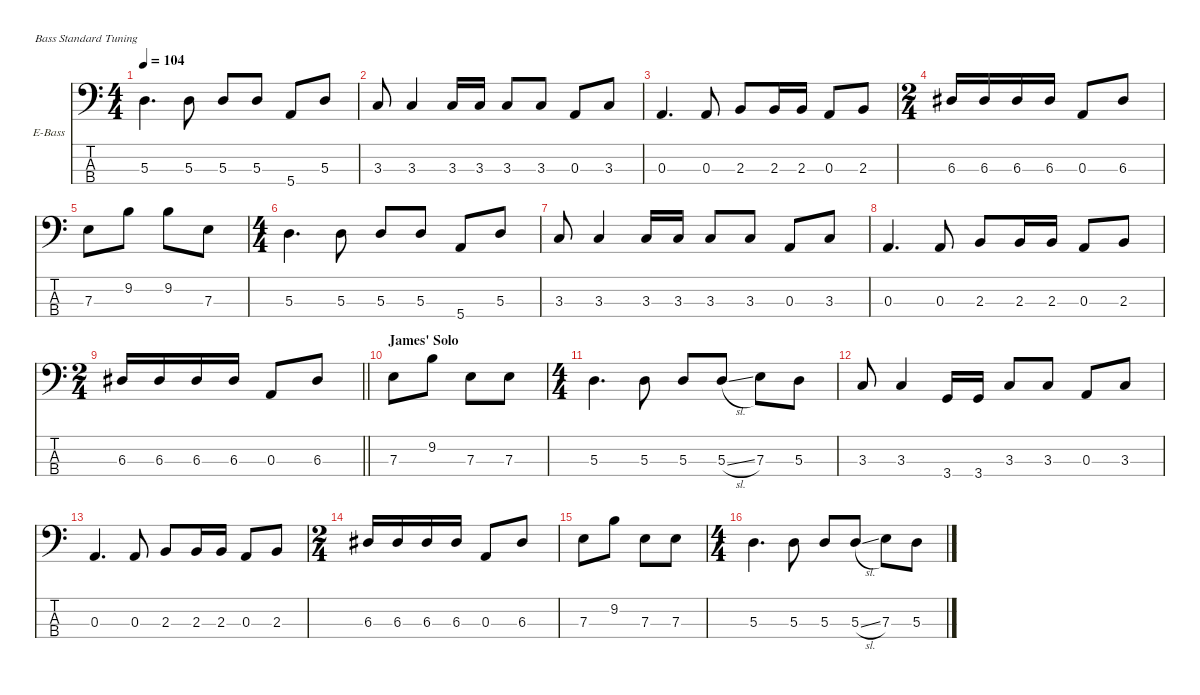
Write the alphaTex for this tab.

\hideDynamics
\bracketExtendMode nobrackets
\firstSystemTrackNameOrientation horizontal
\otherSystemsTrackNameOrientation horizontal
\track ("Cliff Burton" "E-Bass") {instrument electricbassfinger}
\staff {score tabs}
\tuning (G2 D2 A1 E1)
\ts (4 4)
\beaming (8 2 2 2 2)
\tempo 104
\clef f4
\ks c
5.3.4{d dy fff beam Down} 5.3.8{beam Down} 5.3.8{beam Up} 5.3.8{beam Up} 5.4.8{beam Up} 5.3.8{beam Up} |
3.3.8{beam Up} 3.3.4{beam Up} 3.3.16{beam Up} 3.3.16{beam Up} 3.3.8{beam Up} 3.3.8{beam Up} 0.3.8{beam Up} 3.3.8{beam Up} |
0.3.4{d beam Up} 0.3.8{beam Up} 2.3.8{beam Up} 2.3.16{beam Up} 2.3.16{beam Up} 0.3.8{beam Up} 2.3.8{beam Up} |
\ts (2 4)
\beaming (8 2 2)
6.3{acc #}.16{beam Up} 6.3{acc #}.16{beam Up} 6.3{acc #}.16{beam Up} 6.3{acc #}.16{beam Up} 0.3.8{beam Up} 6.3{acc #}.8{beam Up} |
7.3.8{beam Down} 9.2.8{beam Down} 9.2.8{beam Down} 7.3.8{beam Down} |
\ts (4 4)
\beaming (8 2 2 2 2)
5.3.4{d beam Down} 5.3.8{beam Down} 5.3.8{beam Up} 5.3.8{beam Up} 5.4.8{beam Up} 5.3.8{beam Up} |
3.3.8{beam Up} 3.3.4{beam Up} 3.3.16{beam Up} 3.3.16{beam Up} 3.3.8{beam Up} 3.3.8{beam Up} 0.3.8{beam Up} 3.3.8{beam Up} |
0.3.4{d beam Up} 0.3.8{beam Up} 2.3.8{beam Up} 2.3.16{beam Up} 2.3.16{beam Up} 0.3.8{beam Up} 2.3.8{beam Up} |
\ts (2 4)
\beaming (8 2 2)
\barLineRight lightlight
6.3{acc #}.16{beam Up} 6.3{acc #}.16{beam Up} 6.3{acc #}.16{beam Up} 6.3{acc #}.16{beam Up} 0.3.8{beam Up} 6.3{acc #}.8{beam Up} |
\section ("" "James' Solo")
7.3.8{beam Down} 9.2.8{beam Down} 7.3.8{beam Down} 7.3.8{beam Down} |
\ts (4 4)
\beaming (8 2 2 2 2)
5.3.4{d beam Down} 5.3.8{beam Down} 5.3.8{beam Up} 5.3{sl}.8{beam Up} 7.3.8{beam Down} 5.3.8{beam Down} |
3.3.8{beam Up} 3.3.4{beam Up} 3.4.16{beam Up} 3.4.16{beam Up} 3.3.8{beam Up} 3.3.8{beam Up} 0.3.8{beam Up} 3.3.8{beam Up} |
0.3.4{d beam Up} 0.3.8{beam Up} 2.3.8{beam Up} 2.3.16{beam Up} 2.3.16{beam Up} 0.3.8{beam Up} 2.3.8{beam Up} |
\ts (2 4)
\beaming (8 2 2)
6.3{acc #}.16{beam Up} 6.3{acc #}.16{beam Up} 6.3{acc #}.16{beam Up} 6.3{acc #}.16{beam Up} 0.3.8{beam Up} 6.3{acc #}.8{beam Up} |
7.3.8{beam Down} 9.2.8{beam Down} 7.3.8{beam Down} 7.3.8{beam Down} |
\ts (4 4)
\beaming (8 2 2 2 2)
5.3.4{d beam Down} 5.3.8{beam Down} 5.3.8{beam Up} 5.3{sl}.8{beam Up} 7.3.8{beam Down} 5.3.8{beam Down}
